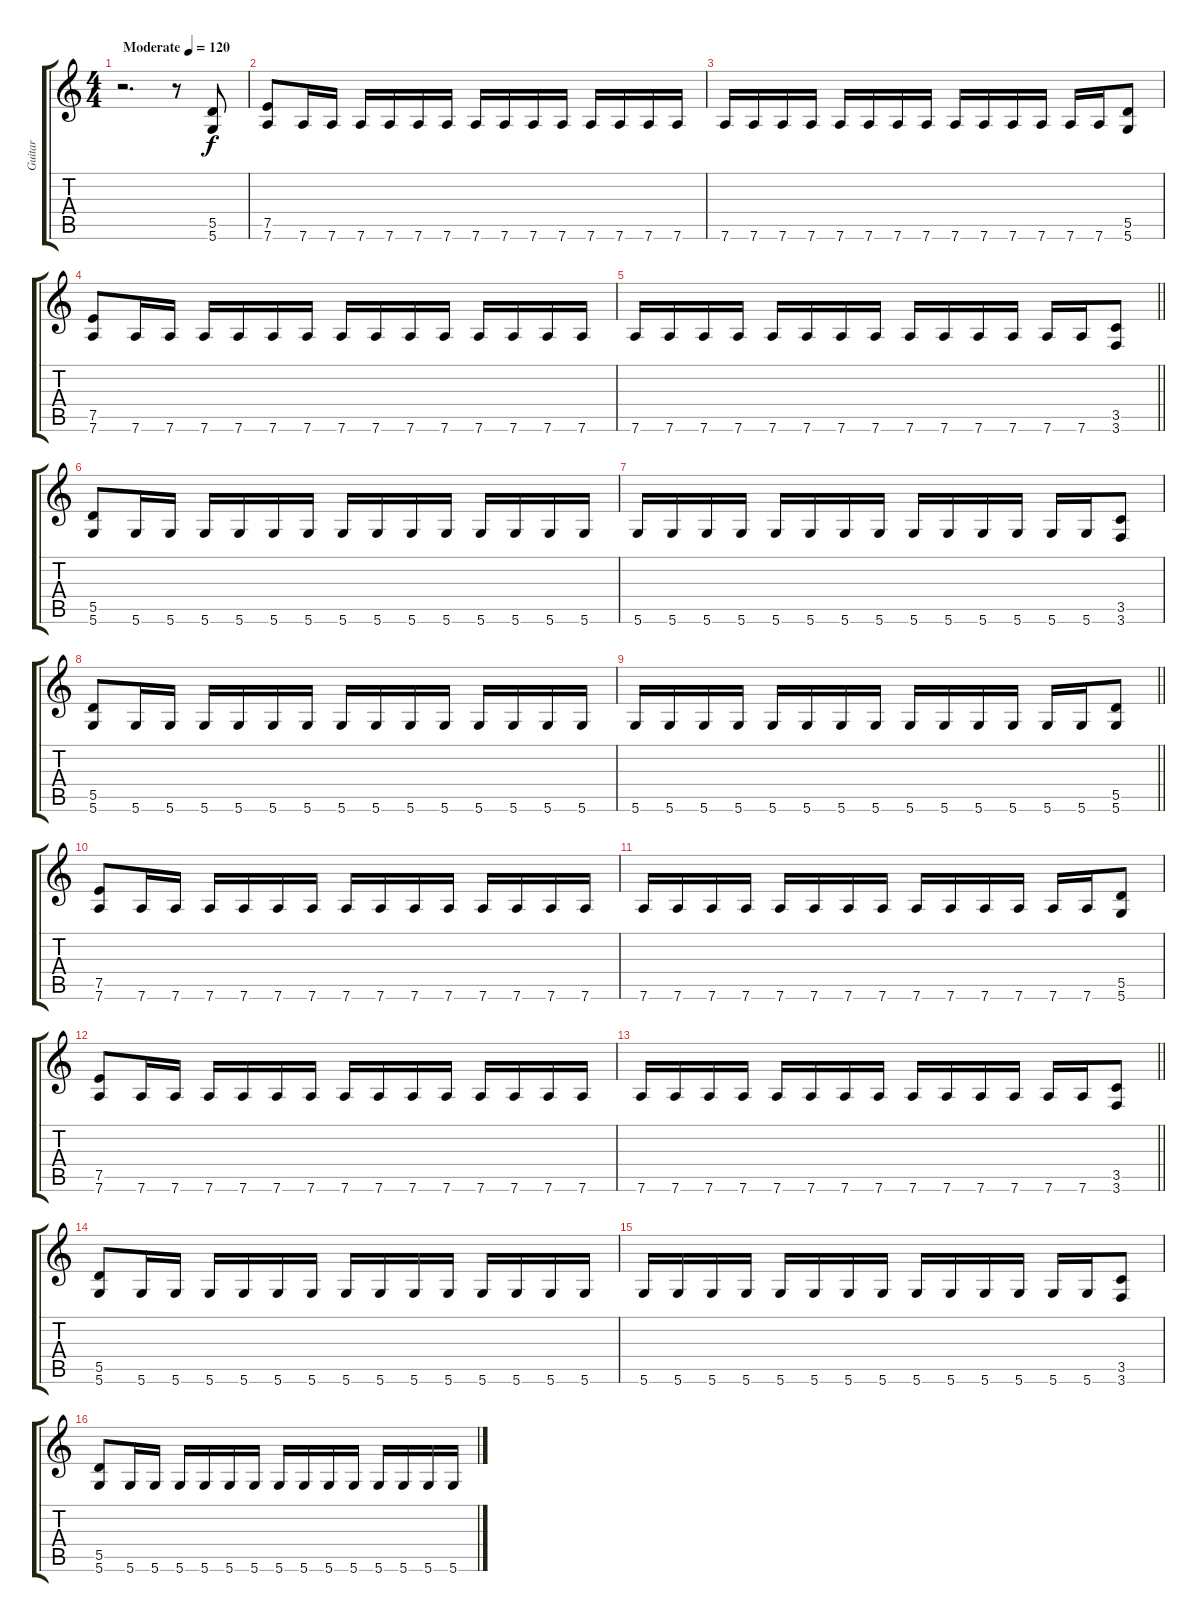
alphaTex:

\track ("Guitar" "Guitar") {instrument distortionguitar}
\staff {score tabs}
\tuning (E4 B3 G3 D3 A2 D2) {hide}
\ts (4 4)
\tempo (120 "Moderate")
\clef g2
\ks c
r.2{d dy f instrument distortionguitar} r.8 (5.5 5.6).8 |
(7.5 7.6).8 7.6.16 7.6.16 7.6.16 7.6.16 7.6.16 7.6.16 7.6.16 7.6.16 7.6.16 7.6.16 7.6.16 7.6.16 7.6.16 7.6.16 |
7.6.16 7.6.16 7.6.16 7.6.16 7.6.16 7.6.16 7.6.16 7.6.16 7.6.16 7.6.16 7.6.16 7.6.16 7.6.16 7.6.16 (5.5 5.6).8 |
(7.5 7.6).8 7.6.16 7.6.16 7.6.16 7.6.16 7.6.16 7.6.16 7.6.16 7.6.16 7.6.16 7.6.16 7.6.16 7.6.16 7.6.16 7.6.16 |
\barLineRight lightlight
7.6.16 7.6.16 7.6.16 7.6.16 7.6.16 7.6.16 7.6.16 7.6.16 7.6.16 7.6.16 7.6.16 7.6.16 7.6.16 7.6.16 (3.5 3.6).8 |
(5.5 5.6).8 5.6.16 5.6.16 5.6.16 5.6.16 5.6.16 5.6.16 5.6.16 5.6.16 5.6.16 5.6.16 5.6.16 5.6.16 5.6.16 5.6.16 |
5.6.16 5.6.16 5.6.16 5.6.16 5.6.16 5.6.16 5.6.16 5.6.16 5.6.16 5.6.16 5.6.16 5.6.16 5.6.16 5.6.16 (3.5 3.6).8 |
(5.5 5.6).8 5.6.16 5.6.16 5.6.16 5.6.16 5.6.16 5.6.16 5.6.16 5.6.16 5.6.16 5.6.16 5.6.16 5.6.16 5.6.16 5.6.16 |
\barLineRight lightlight
5.6.16 5.6.16 5.6.16 5.6.16 5.6.16 5.6.16 5.6.16 5.6.16 5.6.16 5.6.16 5.6.16 5.6.16 5.6.16 5.6.16 (5.5 5.6).8 |
(7.5 7.6).8 7.6.16 7.6.16 7.6.16 7.6.16 7.6.16 7.6.16 7.6.16 7.6.16 7.6.16 7.6.16 7.6.16 7.6.16 7.6.16 7.6.16 |
7.6.16 7.6.16 7.6.16 7.6.16 7.6.16 7.6.16 7.6.16 7.6.16 7.6.16 7.6.16 7.6.16 7.6.16 7.6.16 7.6.16 (5.5 5.6).8 |
(7.5 7.6).8 7.6.16 7.6.16 7.6.16 7.6.16 7.6.16 7.6.16 7.6.16 7.6.16 7.6.16 7.6.16 7.6.16 7.6.16 7.6.16 7.6.16 |
\barLineRight lightlight
7.6.16 7.6.16 7.6.16 7.6.16 7.6.16 7.6.16 7.6.16 7.6.16 7.6.16 7.6.16 7.6.16 7.6.16 7.6.16 7.6.16 (3.5 3.6).8 |
(5.5 5.6).8 5.6.16 5.6.16 5.6.16 5.6.16 5.6.16 5.6.16 5.6.16 5.6.16 5.6.16 5.6.16 5.6.16 5.6.16 5.6.16 5.6.16 |
5.6.16 5.6.16 5.6.16 5.6.16 5.6.16 5.6.16 5.6.16 5.6.16 5.6.16 5.6.16 5.6.16 5.6.16 5.6.16 5.6.16 (3.5 3.6).8 |
(5.5 5.6).8 5.6.16 5.6.16 5.6.16 5.6.16 5.6.16 5.6.16 5.6.16 5.6.16 5.6.16 5.6.16 5.6.16 5.6.16 5.6.16 5.6.16
